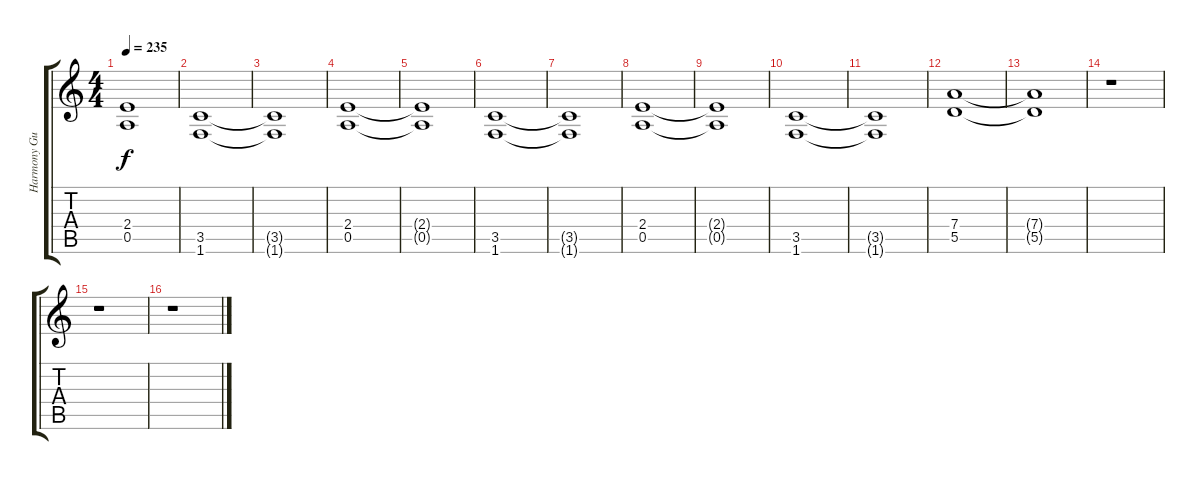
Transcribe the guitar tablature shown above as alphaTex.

\track ("Harmony Guitar" "Harmony Gu") {instrument distortionguitar}
\staff {score tabs}
\tuning (E4 B3 G3 D3 A2 E2) {hide}
\ts (4 4)
\tempo 235
\clef g2
\ks c
(2.4{t} 0.5{t}).1{dy f} |
(3.5 1.6).1 |
(3.5{t} 1.6{t}).1 |
(2.4 0.5).1 |
(2.4{t} 0.5{t}).1 |
(3.5 1.6).1 |
(3.5{t} 1.6{t}).1 |
(2.4 0.5).1 |
(2.4{t} 0.5{t}).1 |
(3.5 1.6).1 |
(3.5{t} 1.6{t}).1 |
(7.4 5.5).1 |
(7.4{t} 5.5{t}).1 |
r.1 |
r.1 |
r.1
